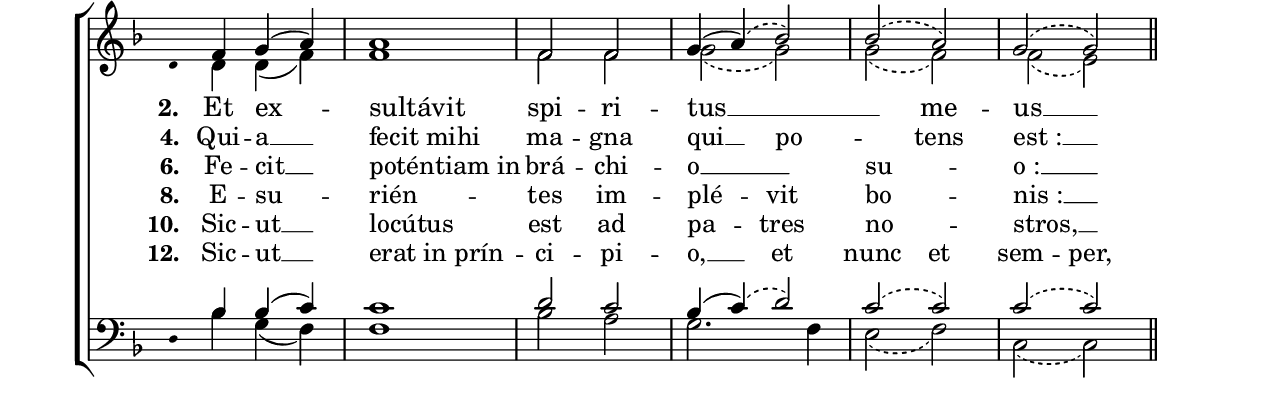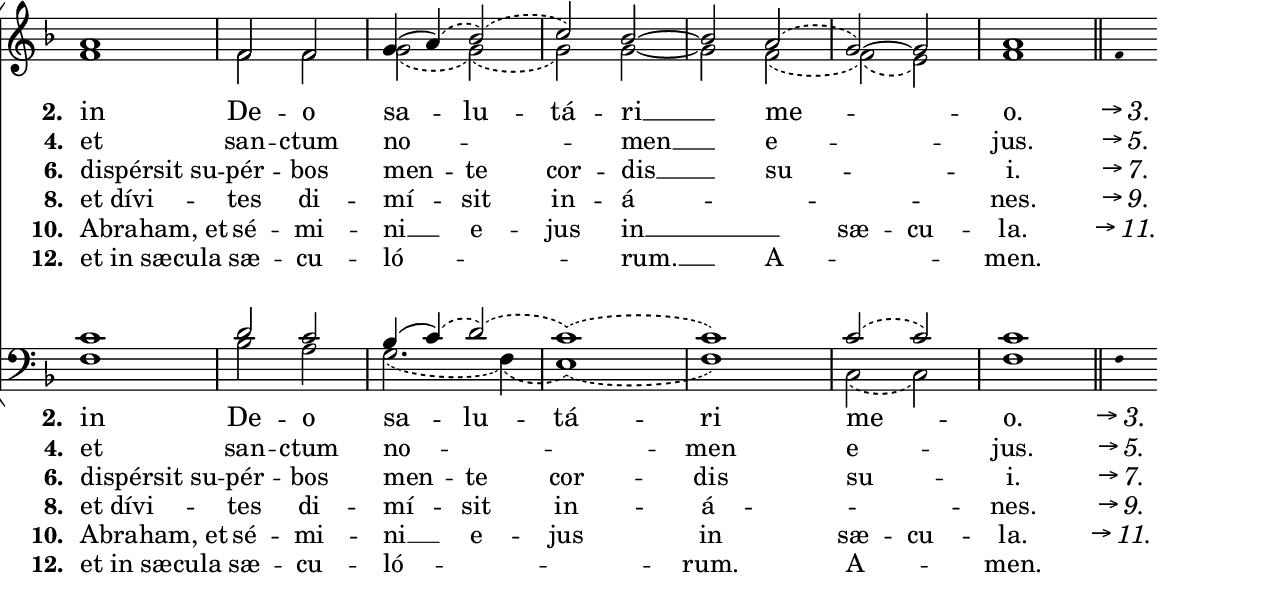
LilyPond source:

\header {
  %title = "Magnificat 1 D2 - Falso Bordone"
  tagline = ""
  composer = "SMC"
}
\include "lilypond-book-preamble.ly"

#(set-default-paper-size "letter")

stemOn = {
  \revert Staff.Stem #'transparent
  \revert Staff.Flag #'transparent
  \revert Voice.Stem #'length
}

stemOff = {
  \override Staff.Stem #'transparent = ##t
  \override Staff.Flag #'transparent = ##t
  \override Voice.Stem #'length = #0
}

\layout {
  \context {
    \Score
    \omit BarNumber
  }
}

global = {
  \key f \major
  \time 4/4
}

sopMusic = \relative c' {
  \relative c' { \stemOff \new CueVoice { d4 } \stemOn }
  f g( a) | a1 | f2 f | g4( 
  \slurDashed
  a )(
  \set melismaBusyProperties = #'()
  bes2) | bes( a) | g( g) \bar "||"
  a1 | f2 f | 
  \slurSolid \unset melismaBusyProperties
  g4(\slurDashed a)(
  \set melismaBusyProperties = #'()
  bes2)( c) bes~ | bes a( g) ~ g | a1 \bar "||"
  \relative c' { \stemOff \new CueVoice { f4 } }
}
sopWords = \lyricmode {

}

altoMusic = \relative c' {
  \relative c' { \stemOff \new CueVoice { s4 } \stemOn }
  d d( f) | f1 | f2 f2 |
  \set melismaBusyProperties = #'()
  \slurDashed
  g2( g) | g2( f) | f( e) \bar "||"
  f1 | f2 f | g2( g)( | g) g ~ | g f( | f)( e) | f1 \bar "||"
  \relative c' { \stemOff \new CueVoice { s4 } }
}

tenorMusic = \relative c' {
  \relative c { \stemOff \new CueVoice { s4 } \stemOn }
  bes bes( c) | c1 | d2 c | bes4(
  \set melismaBusyProperties = #'()
  \slurDashed
  c)( d2) | c( c) | c( c) \bar "||"
  \slurSolid
  c1 | d2 c | bes4(\slurDashed c)( d2)( c1)( c) | c2( c2) | c1 \bar "||"
  \relative c { \stemOff \new CueVoice { s4 } }
}

bassMusic = \relative c' {
  \relative c { \stemOff \new CueVoice { d4 } \stemOn }
  bes g( f) | f1 | bes2 a | g2. f4 |
  \set melismaBusyProperties = #'()
  \slurDashed
  e2( f) | c2( c2) \bar "||"
  f1 | bes2 a | g2.( f4)( e1)( f) | c2( c) | f1 \bar "||" 
  \relative c { \stemOff \new CueVoice { f4 } }
}

hiddenMusic = \relative c' {
\hideNotes
  \repeat unfold 6 { \skip1 } 
  \unset melismaBusyProperties
  f1 | bes2 a | g4( g) f2 e1 f | c2 c | f1 \bar "||" 
  f4
\unHideNotes
}

hiddenMusicII = {
  \hideNotes
  \repeat unfold 6 { \skip1 }
  \repeat unfold 7 { \skip1 }
  f4
  \unHideNotes
}

hiddenWords = \lyricmode {
  \markup\italic"→ 3."
}
hiddenWordsII = \lyricmode {
  \markup\italic"→ 5."
}
hiddenWordsIII = \lyricmode {
  \markup\italic"→ 7."
}
hiddenWordsIV = \lyricmode {
  \markup\italic"→ 9."
}
hiddenWordsV = \lyricmode {
  \markup\italic"→ 11."
}

altoWords = \lyricmode {
%  \override StanzaNumber #'font-name = #"Garamond Premier Pro"
%  \override LyricText #'font-name = #"Garamond Premier Pro"
  \set fontSize = #0.5
  \set stanza = #"2. "
  %\set vocalName = "2. "
  %\set shortVocalName = "2. "
  Et ex --
  \once \override LyricText #'self-alignment-X = #LEFT
  sultávit | spi -- ri -- tus __ _ _ me -- us __ _
  \set stanza = #"2. "
  \once \override LyricText #'self-alignment-X = #LEFT
  in | De -- o | sa -- lu -- tá -- ri __ _ me -- _ _ o.
}
altoWordsII = \lyricmode {
%  \override StanzaNumber #'font-name = #"Garamond Premier Pro"
%  \override LyricText #'font-name = #"Garamond Premier Pro"
  \set stanza = #"4. "
  Qui -- a __
  \once \override LyricText #'self-alignment-X = #LEFT
  fecit_mihi | ma -- gna | qui __ po -- _ tens | est_: __ _ |
  \set stanza = #"4. "
  \once \override LyricText #'self-alignment-X = #LEFT
  et | san -- ctum | no -- _ _ men __ _ e -- _ _ jus.
}
altoWordsIII = \lyricmode {
%  \override StanzaNumber #'font-name = #"Garamond Premier Pro"
%  \override LyricText #'font-name = #"Garamond Premier Pro"
  \set stanza = #"6. "
  Fe -- cit __ |
  \once \override LyricText #'self-alignment-X = #LEFT
  poténtiam_in | brá -- chi -- o __ _ | su -- _ o_: __ _ |
  \set stanza = #"6. "
  \once \override LyricText #'self-alignment-X = #LEFT
  dispérsit_su -- pér -- bos | men -- te | cor -- dis __ _ su -- _ _ | i.
}
altoWordsIV = \lyricmode {
%  \override StanzaNumber #'font-name = #"Garamond Premier Pro"
%  \override LyricText #'font-name = #"Garamond Premier Pro"
  \set stanza = #"8. "
  E -- su --
  \once \override LyricText #'self-alignment-X = #LEFT
  rién -- tes im -- plé -- vit | bo -- _ nis_: __ _ |
  \set stanza = #"8. "
  \once \override LyricText #'self-alignment-X = #LEFT
  et_dívi -- tes di -- mí -- sit in -- á -- _ _ _ _ | nes.
}
altoWordsV = \lyricmode {
%  \override StanzaNumber #'font-name = #"Garamond Premier Pro"
%  \override LyricText #'font-name = #"Garamond Premier Pro"
  \set stanza = #"10. "
  Sic -- ut __ |
  \once \override LyricText #'self-alignment-X = #LEFT
  locútus | est ad | pa -- tres | no -- _ stros, __ _ |
  \set stanza = #"10. "
  \once \override LyricText #'self-alignment-X = #LEFT
  Abraham,_et | sé -- mi -- ni __ e -- jus in __ _ _ | sæ -- cu -- | la.
}
altoWordsVI = \lyricmode {
%  \override StanzaNumber #'font-name = #"Garamond Premier Pro"
%  \override LyricText #'font-name = #"Garamond Premier Pro"
  \set stanza = #"12. "
  Sic -- ut __ |
  \once \override LyricText #'self-alignment-X = #LEFT
  erat_in_prín -- ci -- pi -- o, __ et | nunc et | sem -- per, |
  \set stanza = #"12. "
  \once \override LyricText #'self-alignment-X = #LEFT
  et_in_sæcula | sæ -- cu -- | ló -- _ _ rum. __ _ A -- _ _ | men.
}

bassWords = \lyricmode {
%  \override StanzaNumber #'font-name = #"Garamond Premier Pro"
%  \override LyricText #'font-name = #"Garamond Premier Pro"
  \set fontSize = #0.5
  \set stanza = #"2. "
  %\set vocalName = "2. "
  %\set shortVocalName = "2. "
%  Et ex --
%  \once \override LyricText #'self-alignment-X = #LEFT
%  sultávit | spi -- ri -- tus __ _ _ me -- us __ _
%  \set stanza = #"2. "
  \once \override LyricText #'self-alignment-X = #LEFT
  in | De -- o | sa -- lu -- tá -- ri | me -- _ o.
  \markup\italic"→ 3."
}
bassWordsII = \lyricmode {
%  \override StanzaNumber #'font-name = #"Garamond Premier Pro"
%  \override LyricText #'font-name = #"Garamond Premier Pro"
  \set stanza = #"4. "
%  Qui -- a __
%  \once \override LyricText #'self-alignment-X = #LEFT
%  fecit_mihi | ma -- gna | qui __ po -- _ | tens est_: __ _ |
%  \set stanza = #"4. "
  \once \override LyricText #'self-alignment-X = #LEFT
  et | san -- ctum | no -- _ _ men | e -- _ jus.
  \markup\italic"→ 5."
}
bassWordsIII = \lyricmode {
%  \override StanzaNumber #'font-name = #"Garamond Premier Pro"
%  \override LyricText #'font-name = #"Garamond Premier Pro"
  \set stanza = #"6. "
%  Fe -- cit __ |
%  \once \override LyricText #'self-alignment-X = #LEFT
%  poténtiam_in | brá -- chi -- o __ _ | su -- _ o_: __ _ |
%  \set stanza = #"6. "
  \once \override LyricText #'self-alignment-X = #LEFT
  dispérsit_su -- pér -- bos | men -- te | cor -- dis | su -- _ | i.
  \markup\italic"→ 7."
}
bassWordsIV = \lyricmode {
%  \override StanzaNumber #'font-name = #"Garamond Premier Pro"
%  \override LyricText #'font-name = #"Garamond Premier Pro"
  \set stanza = #"8. "
%  E -- su --
%  \once \override LyricText #'self-alignment-X = #LEFT
%  rién -- tes im -- plé -- vit | bo -- _ nis_: __ _ |
%  \set stanza = #"8. "
  \once \override LyricText #'self-alignment-X = #LEFT
  et_dívi -- tes di -- mí -- sit in -- á -- _ _ | nes.
  \markup\italic"→ 9."
}
bassWordsV = \lyricmode {
%  \override StanzaNumber #'font-name = #"Garamond Premier Pro"
%  \override LyricText #'font-name = #"Garamond Premier Pro"
  \set stanza = #"10. "
%  Sic -- ut __ |
%  \once \override LyricText #'self-alignment-X = #LEFT
%  locútus | est ad | pa -- tres | no -- _ stros, __ _ |
%  \set stanza = #"10. "
  \once \override LyricText #'self-alignment-X = #LEFT
  Abraham,_et | sé -- mi -- ni __ e -- jus in | sæ -- cu -- | la.
  \markup\italic"→ 11."
}
bassWordsVI = \lyricmode {
%  \override StanzaNumber #'font-name = #"Garamond Premier Pro"
%  \override LyricText #'font-name = #"Garamond Premier Pro"
  \set stanza = #"12. "
%  Sic -- ut __ |
%  \once \override LyricText #'self-alignment-X = #LEFT
%  erat_in_prín -- ci -- pi -- o, __ et | nunc et | sem -- per, |
%  \set stanza = #"12. "
  \once \override LyricText #'self-alignment-X = #LEFT
  et_in_sæcula | sæ -- cu -- | ló -- _ _ rum. | A -- _ | men.
}

\score {
  \new ChoirStaff <<
    %\new Lyrics = "sopranos"
    \new Staff = "women" <<
      \new Voice = "sopranos"{
        \voiceOne
        << \global \sopMusic >>
      }
      \new Voice = "altos" {
        \voiceTwo
        << \global \altoMusic >>
      }
      \new Voice = "hiddenII" {
        \voiceThree
        << \global \hiddenMusicII >>
      }
    >>
    
    \new Lyrics = "altos"
    \new Lyrics = "altosII"
    \new Lyrics = "altosIII"
    \new Lyrics = "altosIV"
    \new Lyrics = "altosV"
    \new Lyrics = "altosVI"

    \new Staff = "men" <<
      \clef bass
      \new Voice = "tenors" {
        \voiceThree
        << \global \tenorMusic >>
      }
      \new Voice = "bass"{
        \voiceFour
        << \global \bassMusic >>
      }
      \new Voice = "hidden" {
        \voiceThree
        \override Slur #'transparent = ##t
        << \global \hiddenMusic >>
      }
    >>
    \new Lyrics = "bass"
    \new Lyrics = "bassII"
    \new Lyrics = "bassIII"
    \new Lyrics = "bassIV"
    \new Lyrics = "bassV"
    \new Lyrics = "bassVI"
    
    \context Lyrics = "altos" \lyricsto "sopranos" \altoWords
    \context Lyrics = "altos" \lyricsto "hiddenII" \hiddenWords
    \context Lyrics = "altosII" \lyricsto "sopranos" \altoWordsII
    \context Lyrics = "altosII" \lyricsto "hiddenII" \hiddenWordsII
    \context Lyrics = "altosIII" \lyricsto "sopranos" \altoWordsIII
    \context Lyrics = "altosIII" \lyricsto "hiddenII" \hiddenWordsIII
    \context Lyrics = "altosIV" \lyricsto "sopranos" \altoWordsIV
    \context Lyrics = "altosIV" \lyricsto "hiddenII" \hiddenWordsIV
    \context Lyrics = "altosV" \lyricsto "sopranos" \altoWordsV
    \context Lyrics = "altosV" \lyricsto "hiddenII" \hiddenWordsV
    \context Lyrics = "altosVI" \lyricsto "sopranos" \altoWordsVI

    \context Lyrics = "bass" \lyricsto "hidden" \bassWords
    \context Lyrics = "bassII" \lyricsto "hidden" \bassWordsII
    \context Lyrics = "bassIII" \lyricsto "hidden" \bassWordsIII
    \context Lyrics = "bassIV" \lyricsto "hidden" \bassWordsIV
    \context Lyrics = "bassV" \lyricsto "hidden" \bassWordsV
    \context Lyrics = "bassVI" \lyricsto "hidden" \bassWordsVI
  >>
  \layout {
    \context {
      \Staff
      \remove "Time_signature_engraver"
    }
  }
}
